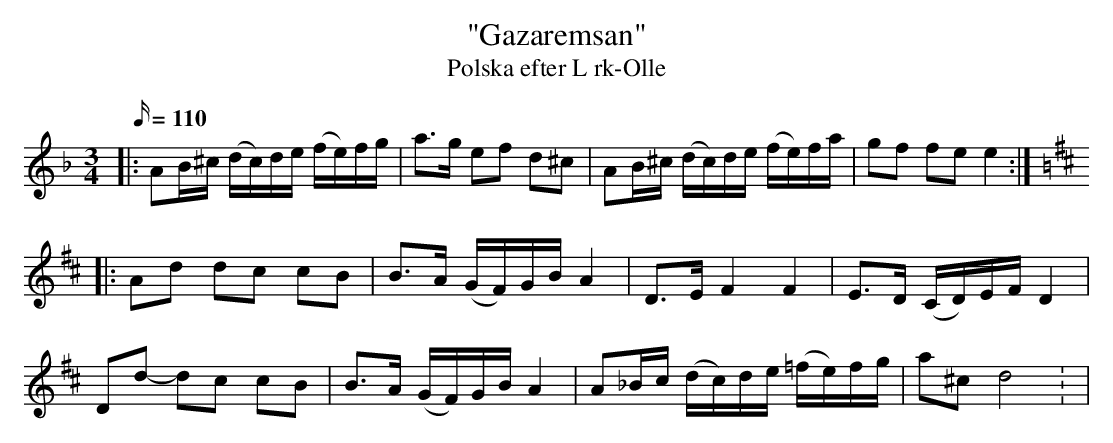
X:1
T: "Gazaremsan"
T: Polska efter L rk-Olle
M: 3/4
L: 1/16
Q: 110
K: Dm
V: 1
|: A2B^c (dc)de (fe)fg | a3g e2f2 d2^c2 | A2B^c (dc)de (fe)fa | g2f2 f2e2 e4 :|
K: D
|: A2d2 d2c2 c2B2 | B3A (GF)GB A4 | D3E F4 F4 | E3D (CD)EF D4 |
D2d2- d2c2 c2B2 | B3A (GF)GB A4 | A2_Bc (dc)de (=fe)fg | a2^c2 d8: |
